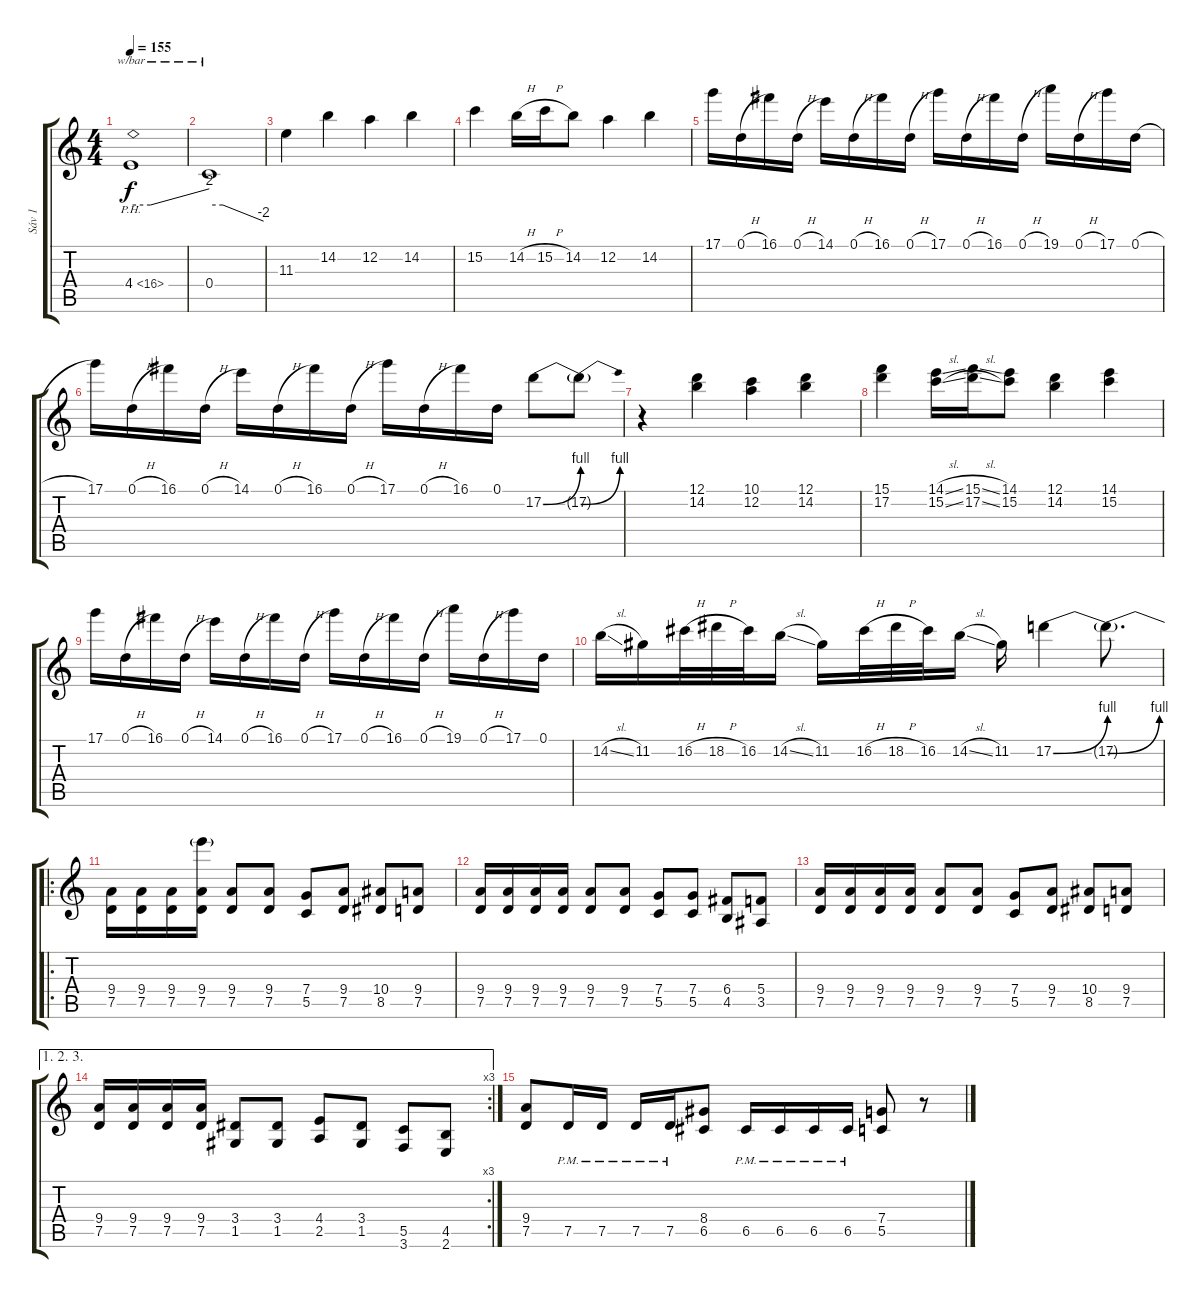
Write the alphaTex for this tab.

\track ("Sáv 1" "Sáv 1") {instrument electricguitarclean}
\staff {score tabs}
\tuning (D4 A3 F3 C3 G2 D2) {hide}
\ts (4 4)
\tempo 155
\clef g2
\ks c
4.4{ph 12}.1{tbe (custom default 0 0 15 0 60 8) dy f} |
0.4.1{tbe (custom default 0 0 15 0 60 -8)} |
11.3.4 14.2.4 12.2.4 14.2.4 |
15.2.4 14.2{h}.16 15.2{h}.16 14.2.8 12.2.4 14.2.4 |
17.1.16 0.1{h}.16 16.1.16 0.1{h}.16 14.1.16 0.1{h}.16 16.1.16 0.1{h}.16 17.1.16 0.1{h}.16 16.1.16 0.1{h}.16 19.1.16 0.1{h}.16 17.1.16 0.1{h}.16 |
17.1.16 0.1{h}.16 16.1.16 0.1{h}.16 14.1.16 0.1{h}.16 16.1.16 0.1{h}.16 17.1.16 0.1{h}.16 16.1.16 0.1.16 17.2{be (bend 0 0 60 4)}.8 17.2{be (bend 0 0 60 4) t}.8 |
r.4 (12.1 14.2).4 (10.1 12.2).4 (12.1 14.2).4 |
(15.1 17.2).4 (14.1{sl} 15.2{sl}).16 (15.1{sl} 17.2{sl}).16 (14.1 15.2).8 (12.1 14.2).4 (14.1 15.2).4 |
17.1.16 0.1{h}.16 16.1.16 0.1{h}.16 14.1.16 0.1{h}.16 16.1.16 0.1{h}.16 17.1.16 0.1{h}.16 16.1.16 0.1{h}.16 19.1.16 0.1{h}.16 17.1.16 0.1.16 |
14.2{sl}.16 11.2.16 16.2{h}.32 18.2{h}.32 16.2.32 14.2{sl}.16 11.2.16 16.2{h}.32 18.2{h}.32 16.2.32 14.2{sl}.16 11.2.16 17.2{be (bend 0 0 60 4)}.4 17.2{be (bend 0 0 60 4) t}.8{d} |
\ro
(9.4 7.5).16{balance 16} (9.4 7.5).16 (9.4 7.5).16 (17.2{t} 9.4 7.5).16 (9.4 7.5).8 (9.4 7.5).8 (7.4 5.5).8 (9.4 7.5).8 (10.4 8.5).8 (9.4 7.5).8 |
(9.4 7.5).16 (9.4 7.5).16 (9.4 7.5).16 (9.4 7.5).16 (9.4 7.5).8 (9.4 7.5).8 (7.4 5.5).8 (7.4 5.5).8 (6.4 4.5).8 (5.4 3.5).8 |
(9.4 7.5).16 (9.4 7.5).16 (9.4 7.5).16 (9.4 7.5).16 (9.4 7.5).8 (9.4 7.5).8 (7.4 5.5).8 (9.4 7.5).8 (10.4 8.5).8 (9.4 7.5).8 |
\ae (1 2 3)
\rc 3
(9.4 7.5).16 (9.4 7.5).16 (9.4 7.5).16 (9.4 7.5).16 (3.4 1.5).8 (3.4 1.5).8 (4.4 2.5).8 (3.4 1.5).8 (5.5 3.6).8 (4.5 2.6).8 |
(9.4 7.5).8 7.5{pm}.16 7.5{pm}.16 7.5{pm}.16 7.5{pm}.16 (8.4 6.5).8 6.5{pm}.16 6.5{pm}.16 6.5{pm}.16 6.5{pm}.16 (7.4 5.5).8 r.8
